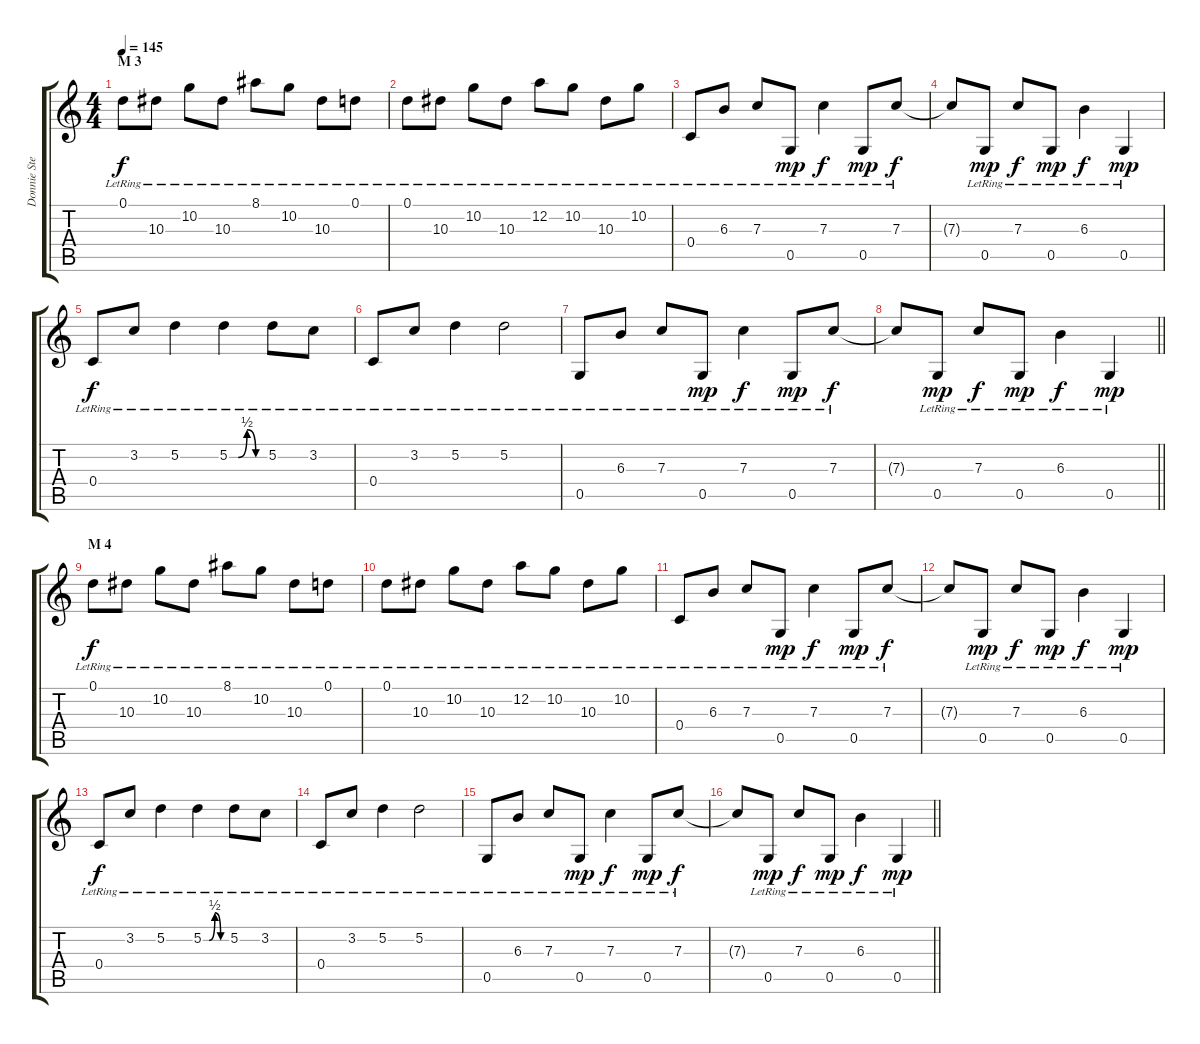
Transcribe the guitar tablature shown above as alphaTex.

\track ("Donnie Steele" "Donnie Ste") {instrument distortionguitar}
\staff {score tabs}
\tuning (D4 A3 F3 C3 G2 C2) {hide}
\ts (4 4)
\section ("" "M 3")
\tempo 145
\clef g2
\ks c
0.1{lr}.8{dy f} 10.3{lr}.8 10.2{lr}.8 10.3{lr}.8 8.1{lr}.8 10.2{lr}.8 10.3{lr}.8 0.1{lr}.8 |
0.1{lr}.8 10.3{lr}.8 10.2{lr}.8 10.3{lr}.8 12.2{lr}.8 10.2{lr}.8 10.3{lr}.8 10.2{lr}.8 |
0.4{lr}.8 6.3{lr}.8 7.3{lr}.8 0.5{lr}.8{dy mp} 7.3{lr}.4{dy f} 0.5{lr}.8{dy mp} 7.3{lr}.8{dy f} |
7.3{t}.8 0.5{lr}.8{dy mp} 7.3{lr}.8{dy f} 0.5{lr}.8{dy mp} 6.3{lr}.4{dy f} 0.5{lr}.4{dy mp} |
0.4{lr}.8{dy f} 3.2{lr}.8 5.2{lr}.4 5.2{be (custom 0 0 15 0 30 2 45 0 60 0) lr}.4 5.2{lr}.8 3.2{lr}.8 |
0.4{lr}.8 3.2{lr}.8 5.2{lr}.4 5.2{lr}.2 |
0.5{lr}.8 6.3{lr}.8 7.3{lr}.8 0.5{lr}.8{dy mp} 7.3{lr}.4{dy f} 0.5{lr}.8{dy mp} 7.3{lr}.8{dy f} |
\barLineRight lightlight
7.3{t}.8 0.5{lr}.8{dy mp} 7.3{lr}.8{dy f} 0.5{lr}.8{dy mp} 6.3{lr}.4{dy f} 0.5{lr}.4{dy mp} |
\section ("" "M 4")
0.1{lr}.8{dy f} 10.3{lr}.8 10.2{lr}.8 10.3{lr}.8 8.1{lr}.8 10.2{lr}.8 10.3{lr}.8 0.1{lr}.8 |
0.1{lr}.8 10.3{lr}.8 10.2{lr}.8 10.3{lr}.8 12.2{lr}.8 10.2{lr}.8 10.3{lr}.8 10.2{lr}.8 |
0.4{lr}.8 6.3{lr}.8 7.3{lr}.8 0.5{lr}.8{dy mp} 7.3{lr}.4{dy f} 0.5{lr}.8{dy mp} 7.3{lr}.8{dy f} |
7.3{t}.8 0.5{lr}.8{dy mp} 7.3{lr}.8{dy f} 0.5{lr}.8{dy mp} 6.3{lr}.4{dy f} 0.5{lr}.4{dy mp} |
0.4{lr}.8{dy f} 3.2{lr}.8 5.2{lr}.4 5.2{be (custom 0 0 15 0 30 2 45 0 60 0) lr}.4 5.2{lr}.8 3.2{lr}.8 |
0.4{lr}.8 3.2{lr}.8 5.2{lr}.4 5.2{lr}.2 |
0.5{lr}.8 6.3{lr}.8 7.3{lr}.8 0.5{lr}.8{dy mp} 7.3{lr}.4{dy f} 0.5{lr}.8{dy mp} 7.3{lr}.8{dy f} |
\barLineRight lightlight
7.3{t}.8 0.5{lr}.8{dy mp} 7.3{lr}.8{dy f} 0.5{lr}.8{dy mp} 6.3{lr}.4{dy f} 0.5{lr}.4{dy mp}
